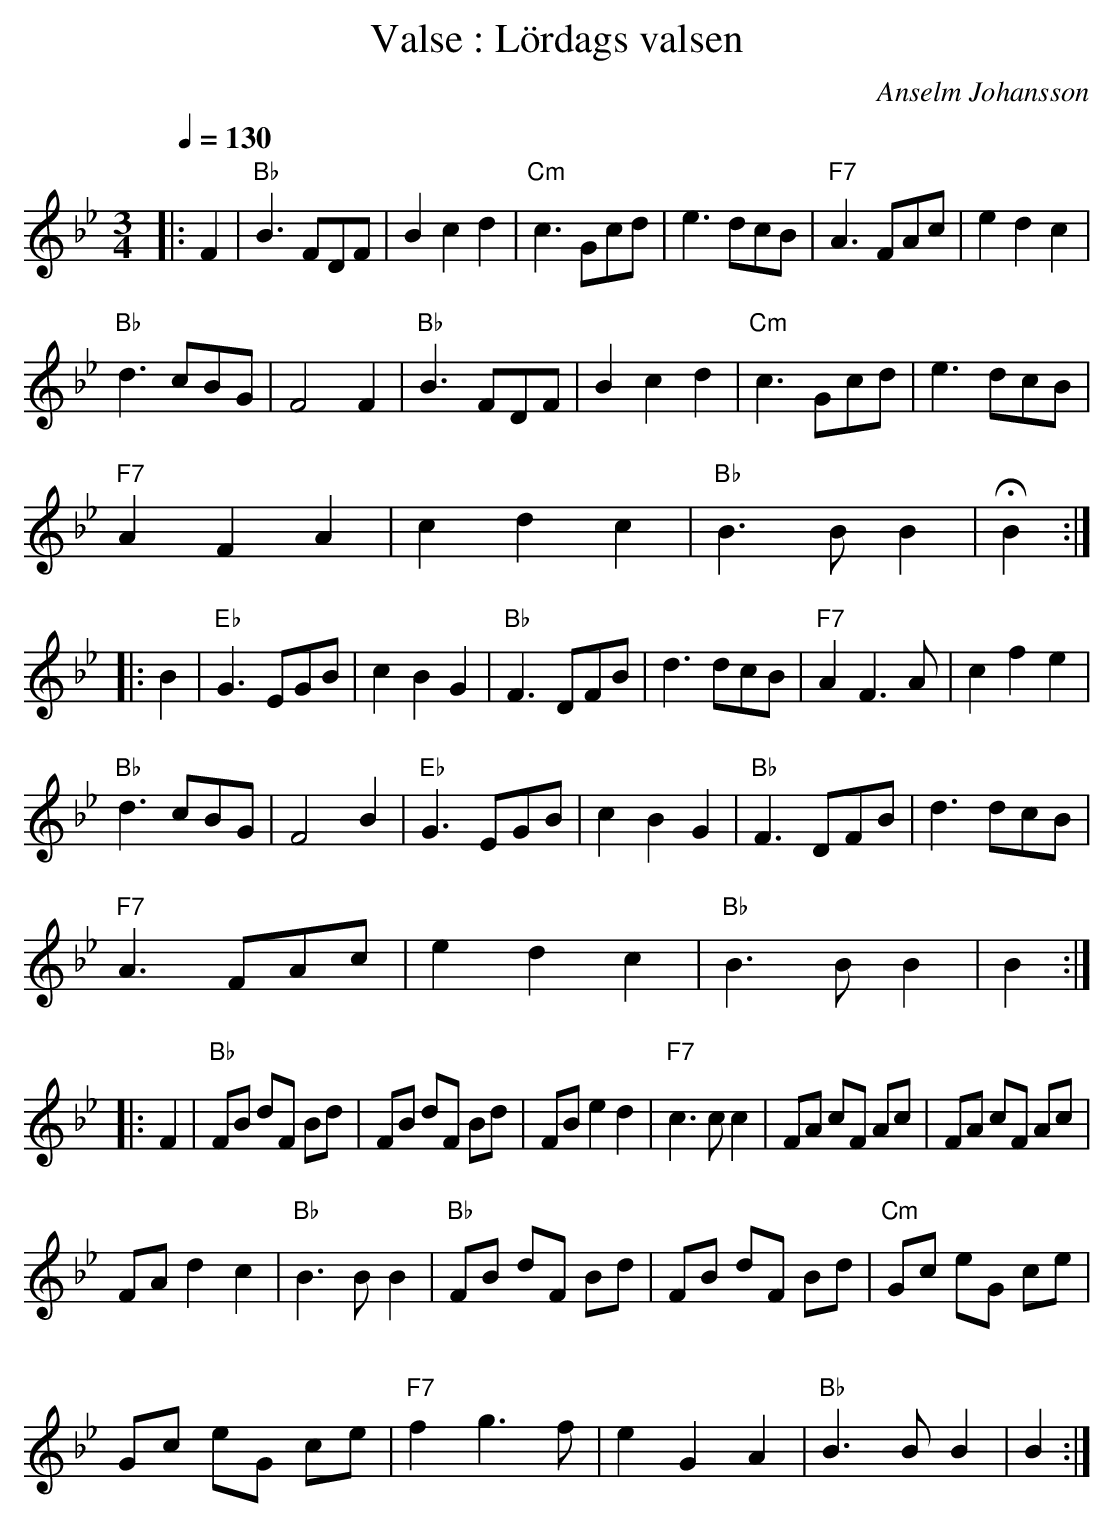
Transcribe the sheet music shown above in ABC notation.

X:1
T:Valse : Lördags valsen
C:Anselm Johansson
M:3/4
L:1/8
Q:1/4=130
K:Bbmaj
|: F2 | "Bb"B3 FDF | B2 c2 d2 | "Cm"c3 Gcd | e3 dcB | "F7"A3 FAc | e2 d2 c2 |
"Bb"d3 cBG | F4 F2 | "Bb"B3 FDF | B2 c2 d2 | "Cm"c3 Gcd | e3 dcB |
"F7"A2 F2 A2 | c2 d2 c2 | "Bb"B3 B B2 | HB2 :|
|: B2 | "Eb"G3 EGB | c2 B2 G2 | "Bb"F3 DFB | d3 dcB | "F7"A2 F3 A | c2 f2 e2 |
"Bb"d3 cBG | F4 B2 | "Eb"G3 EGB | c2 B2 G2 | "Bb"F3 DFB | d3 dcB |
"F7"A3 FAc | e2 d2 c2 | "Bb"B3 B B2 | B2 :|
|: F2 | "Bb"FB dF Bd | FB dF Bd | FB e2 d2 | "F7"c3 c c2 | FA cF Ac | FA cF Ac |
FA d2 c2 | "Bb"B3 B B2 | "Bb"FB dF Bd | FB dF Bd | "Cm"Gc eG ce |
Gc eG ce | "F7"f2 g3 f | e2 G2 A2 | "Bb"B3 B B2 | B2 :|
